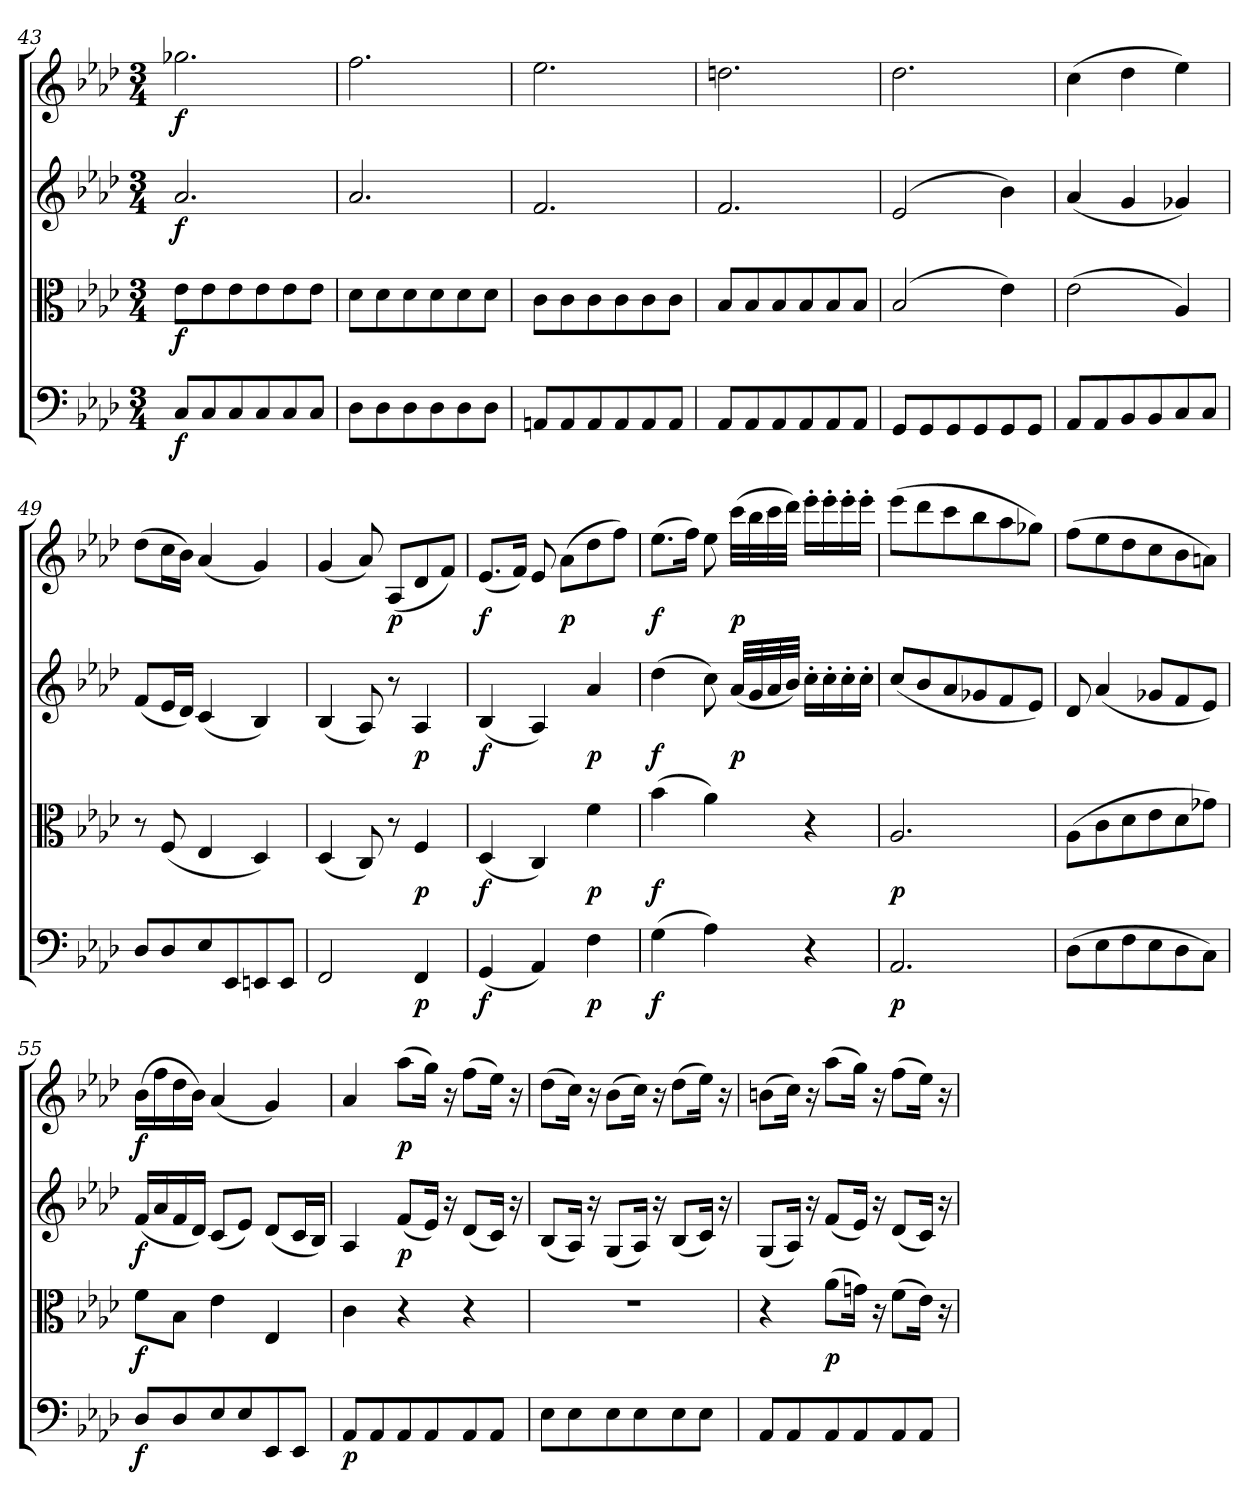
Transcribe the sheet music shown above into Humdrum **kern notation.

**kern	**dynam	**kern	**dynam	**kern	**dynam	**kern	**dynam
*part4	*part4	*part3	*part3	*part2	*part2	*part1	*part1
*staff4	*staff4	*staff3	*staff3	*staff2	*staff2	*staff1	*staff1
*clefF4	*	*clefC3	*	*clefG2	*	*clefG2	*
*k[b-e-a-d-]	*	*k[b-e-a-d-]	*	*k[b-e-a-d-]	*	*k[b-e-a-d-]	*
*A-:	*	*A-:	*	*A-:	*	*A-:	*
*M3/4	*	*M3/4	*	*M3/4	*	*M3/4	*
=43	=43	=43	=43	=43	=43	=43	=43
8C/L	f	8e-\L	f	2.a-/	f	2.gg-X\	f
8C/	.	8e-\	.	.	.	.	.
8C/	.	8e-\	.	.	.	.	.
8C/	.	8e-\	.	.	.	.	.
8C/	.	8e-\	.	.	.	.	.
8C/J	.	8e-\J	.	.	.	.	.
=44	=44	=44	=44	=44	=44	=44	=44
8D-\L	.	8d-\L	.	2.a-/	.	2.ff\	.
8D-\	.	8d-\	.	.	.	.	.
8D-\	.	8d-\	.	.	.	.	.
8D-\	.	8d-\	.	.	.	.	.
8D-\	.	8d-\	.	.	.	.	.
8D-\J	.	8d-\J	.	.	.	.	.
=45	=45	=45	=45	=45	=45	=45	=45
8AAn/L	.	8c\L	.	2.f/	.	2.ee-\	.
8AA/	.	8c\	.	.	.	.	.
8AA/	.	8c\	.	.	.	.	.
8AA/	.	8c\	.	.	.	.	.
8AA/	.	8c\	.	.	.	.	.
8AA/J	.	8c\J	.	.	.	.	.
=46	=46	=46	=46	=46	=46	=46	=46
8AA-/L	.	8B-/L	.	2.f/	.	2.ddn\	.
8AA-/	.	8B-/	.	.	.	.	.
8AA-/	.	8B-/	.	.	.	.	.
8AA-/	.	8B-/	.	.	.	.	.
8AA-/	.	8B-/	.	.	.	.	.
8AA-/J	.	8B-/J	.	.	.	.	.
=47	=47	=47	=47	=47	=47	=47	=47
8GG/L	.	(2B-/	.	(2e-/	.	2.dd-\	.
8GG/	.	.	.	.	.	.	.
8GG/	.	.	.	.	.	.	.
8GG/	.	.	.	.	.	.	.
8GG/	.	4e-\)	.	4b-\)	.	.	.
8GG/J	.	.	.	.	.	.	.
=48	=48	=48	=48	=48	=48	=48	=48
8AA-/L	.	(2e-\	.	(4a-/	.	(4cc\	.
8AA-/	.	.	.	.	.	.	.
8BB-/	.	.	.	4g/	.	4dd-\	.
8BB-/	.	.	.	.	.	.	.
8C/	.	4A-/)	.	4g-X/)	.	4ee-\)	.
8C/J	.	.	.	.	.	.	.
=49	=49	=49	=49	=49	=49	=49	=49
8D-/L	.	8r	.	(8f/L	.	(8dd-\L	.
8D-/	.	(8F/	.	16e-/L	.	16cc\L	.
.	.	.	.	16d-/JJ)	.	16b-\JJ)	.
8E-/	.	4E-/	.	(4c/	.	(4a-/	.
8EE-/	.	.	.	.	.	.	.
8EEn/	.	4D-/)	.	4B-/)	.	4g/)	.
8EE/J	.	.	.	.	.	.	.
=50	=50	=50	=50	=50	=50	=50	=50
2FF/	.	(4D-/	.	(4B-/	.	(4g/	.
.	.	8C/)	.	8A-/)	.	8a-/)	.
.	.	8r	.	8r	.	(8A-/L	p
4FF/	p	4F/	p	4A-/	p	8d-/	.
.	.	.	.	.	.	8f/J)	.
=51	=51	=51	=51	=51	=51	=51	=51
(4GG/	f	(4D-/	f	(4B-/	f	(8.e-/L	f
.	.	.	.	.	.	16f/Jk)	.
4AA-/)	.	4C/)	.	4A-/)	.	8e-/	.
.	.	.	.	.	.	(8a-\L	p
4F\	p	4f\	p	4a-/	p	8dd-\	.
.	.	.	.	.	.	8ff\J)	.
=52	=52	=52	=52	=52	=52	=52	=52
(4G\	f	(4b-\	f	(4dd-\	f	(8.ee-\L	f
.	.	.	.	.	.	16ff\Jk)	.
4A-\)	.	4a-\)	.	8cc\)	.	8ee-\	.
.	.	.	.	(32a-/LLL	p	(32ccc\LLL	p
.	.	.	.	32g/	.	32bb-\	.
.	.	.	.	32a-/	.	32ccc\	.
.	.	.	.	32b-/JJJ)	.	32ddd-\JJJ)	.
4r	.	4r	.	16cc'\LL	.	16eee-'\LL	.
.	.	.	.	16cc'\	.	16eee-'\	.
.	.	.	.	16cc'\	.	16eee-'\	.
.	.	.	.	16cc'\JJ	.	16eee-'\JJ	.
=53	=53	=53	=53	=53	=53	=53	=53
2.AA-/	p	2.A-/	p	(8cc/L	.	(8eee-\L	.
.	.	.	.	8b-/	.	8ddd-\	.
.	.	.	.	8a-/	.	8ccc\	.
.	.	.	.	8g-X/	.	8bb-\	.
.	.	.	.	8f/	.	8aa-\	.
.	.	.	.	8e-/J)	.	8gg-X\J)	.
=54	=54	=54	=54	=54	=54	=54	=54
(8D-\L	.	(8A-\L	.	8d-/	.	(8ff\L	.
8E-\	.	8c\	.	(4a-/	.	8ee-\	.
8F\	.	8d-\	.	.	.	8dd-\	.
8E-\	.	8e-\	.	8g-X/L	.	8cc\	.
8D-\	.	8d-\	.	8f/	.	8b-\	.
8C\J)	.	8g-X\J)	.	8e-/J)	.	8an\J)	.
=55	=55	=55	=55	=55	=55	=55	=55
8D-/L	f	8f\L	f	(16f/LL	f	(16b-\LL	f
.	.	.	.	16a-/	.	16ff\	.
8D-/	.	8B-\J	.	16f/	.	16dd-\	.
.	.	.	.	16d-/JJ)	.	16b-\JJ)	.
8E-/	.	4e-\	.	(8c/L	.	(4a-/	.
8E-/	.	.	.	8e-/J)	.	.	.
8EE-/	.	4E-/	.	(8d-/L	.	4g/)	.
8EE-/J	.	.	.	16c/L	.	.	.
.	.	.	.	16B-/JJ)	.	.	.
=56	=56	=56	=56	=56	=56	=56	=56
8AA-/L	p	4c\	.	4A-/	.	4a-/	.
8AA-/	.	.	.	.	.	.	.
8AA-/	.	4r	.	(8f/L	p	(8aa-\L	p
8AA-/	.	.	.	16e-/Jk)	.	16gg\Jk)	.
.	.	.	.	16r	.	16r	.
8AA-/	.	4r	.	(8d-/L	.	(8ff\L	.
8AA-/J	.	.	.	16c/Jk)	.	16ee-\Jk)	.
.	.	.	.	16r	.	16r	.
=57	=57	=57	=57	=57	=57	=57	=57
8E-\L	.	2.r	.	(8B-/L	.	(8dd-\L	.
8E-\	.	.	.	16A-/Jk)	.	16cc\Jk)	.
.	.	.	.	16r	.	16r	.
8E-\	.	.	.	(8G/L	.	(8b-\L	.
8E-\	.	.	.	16A-/Jk)	.	16cc\Jk)	.
.	.	.	.	16r	.	16r	.
8E-\	.	.	.	(8B-/L	.	(8dd-\L	.
8E-\J	.	.	.	16c/Jk)	.	16ee-\Jk)	.
.	.	.	.	16r	.	16r	.
=58	=58	=58	=58	=58	=58	=58	=58
8AA-/L	.	4r	.	(8G/L	.	(8bn\L	.
8AA-/	.	.	.	16A-/Jk)	.	16cc\Jk)	.
.	.	.	.	16r	.	16r	.
8AA-/	.	(8a-\L	p	(8f/L	.	(8aa-\L	.
8AA-/	.	16gn\Jk)	.	16e-/Jk)	.	16gg\Jk)	.
.	.	16r	.	16r	.	16r	.
8AA-/	.	(8f\L	.	(8d-/L	.	(8ff\L	.
8AA-/J	.	16e-\Jk)	.	16c/Jk)	.	16ee-\Jk)	.
.	.	16r	.	16r	.	16r	.
=	=	=	=	=	=	=	=
*-	*-	*-	*-	*-	*-	*-	*-
